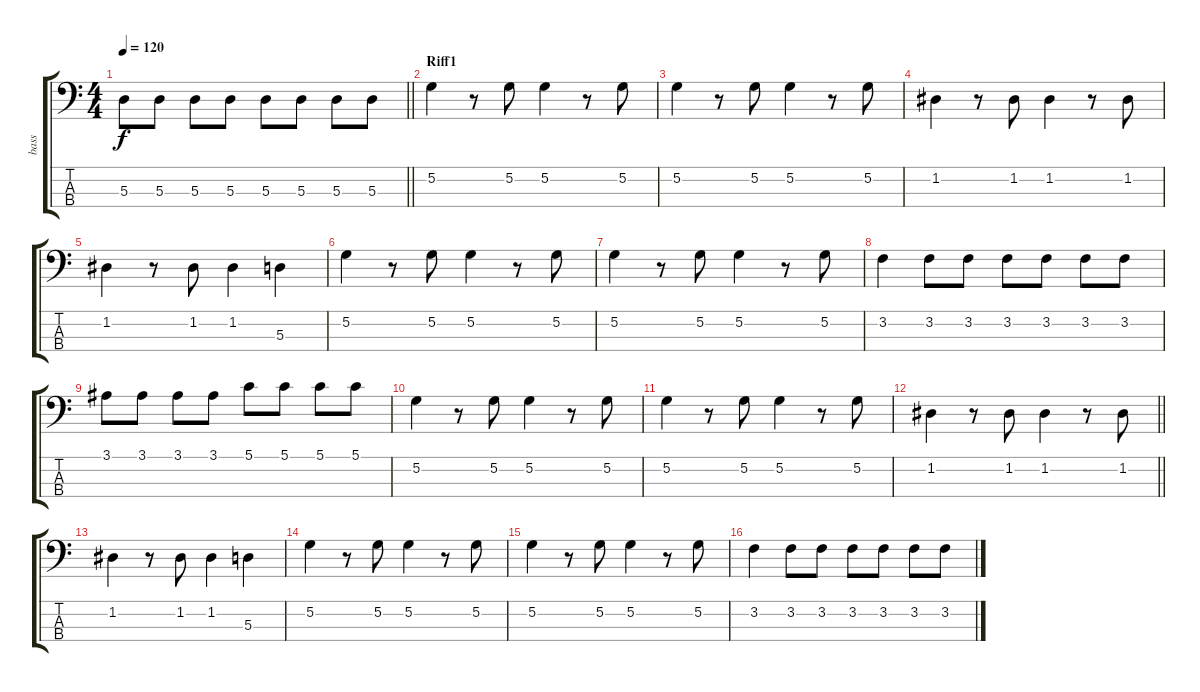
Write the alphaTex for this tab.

\track ("bass" "bass") {instrument electricbassfinger}
\staff {score tabs}
\tuning (G2 D2 A1 E1) {hide}
\ts (4 4)
\tempo 120
\clef f4
\barLineRight lightlight
\ks c
5.3.8{dy f} 5.3.8 5.3.8 5.3.8 5.3.8 5.3.8 5.3.8 5.3.8 |
\section ("" "Riff1")
5.2.4 r.8 5.2.8 5.2.4 r.8 5.2.8 |
5.2.4 r.8 5.2.8 5.2.4 r.8 5.2.8 |
1.2.4 r.8 1.2.8 1.2.4 r.8 1.2.8 |
1.2.4 r.8 1.2.8 1.2.4 5.3.4 |
5.2.4 r.8 5.2.8 5.2.4 r.8 5.2.8 |
5.2.4 r.8 5.2.8 5.2.4 r.8 5.2.8 |
3.2.4 3.2.8 3.2.8 3.2.8 3.2.8 3.2.8 3.2.8 |
3.1.8 3.1.8 3.1.8 3.1.8 5.1.8 5.1.8 5.1.8 5.1.8 |
5.2.4 r.8 5.2.8 5.2.4 r.8 5.2.8 |
5.2.4 r.8 5.2.8 5.2.4 r.8 5.2.8 |
\barLineRight lightlight
1.2.4 r.8 1.2.8 1.2.4 r.8 1.2.8 |
1.2.4 r.8 1.2.8 1.2.4 5.3.4 |
5.2.4 r.8 5.2.8 5.2.4 r.8 5.2.8 |
5.2.4 r.8 5.2.8 5.2.4 r.8 5.2.8 |
3.2.4 3.2.8 3.2.8 3.2.8 3.2.8 3.2.8 3.2.8
